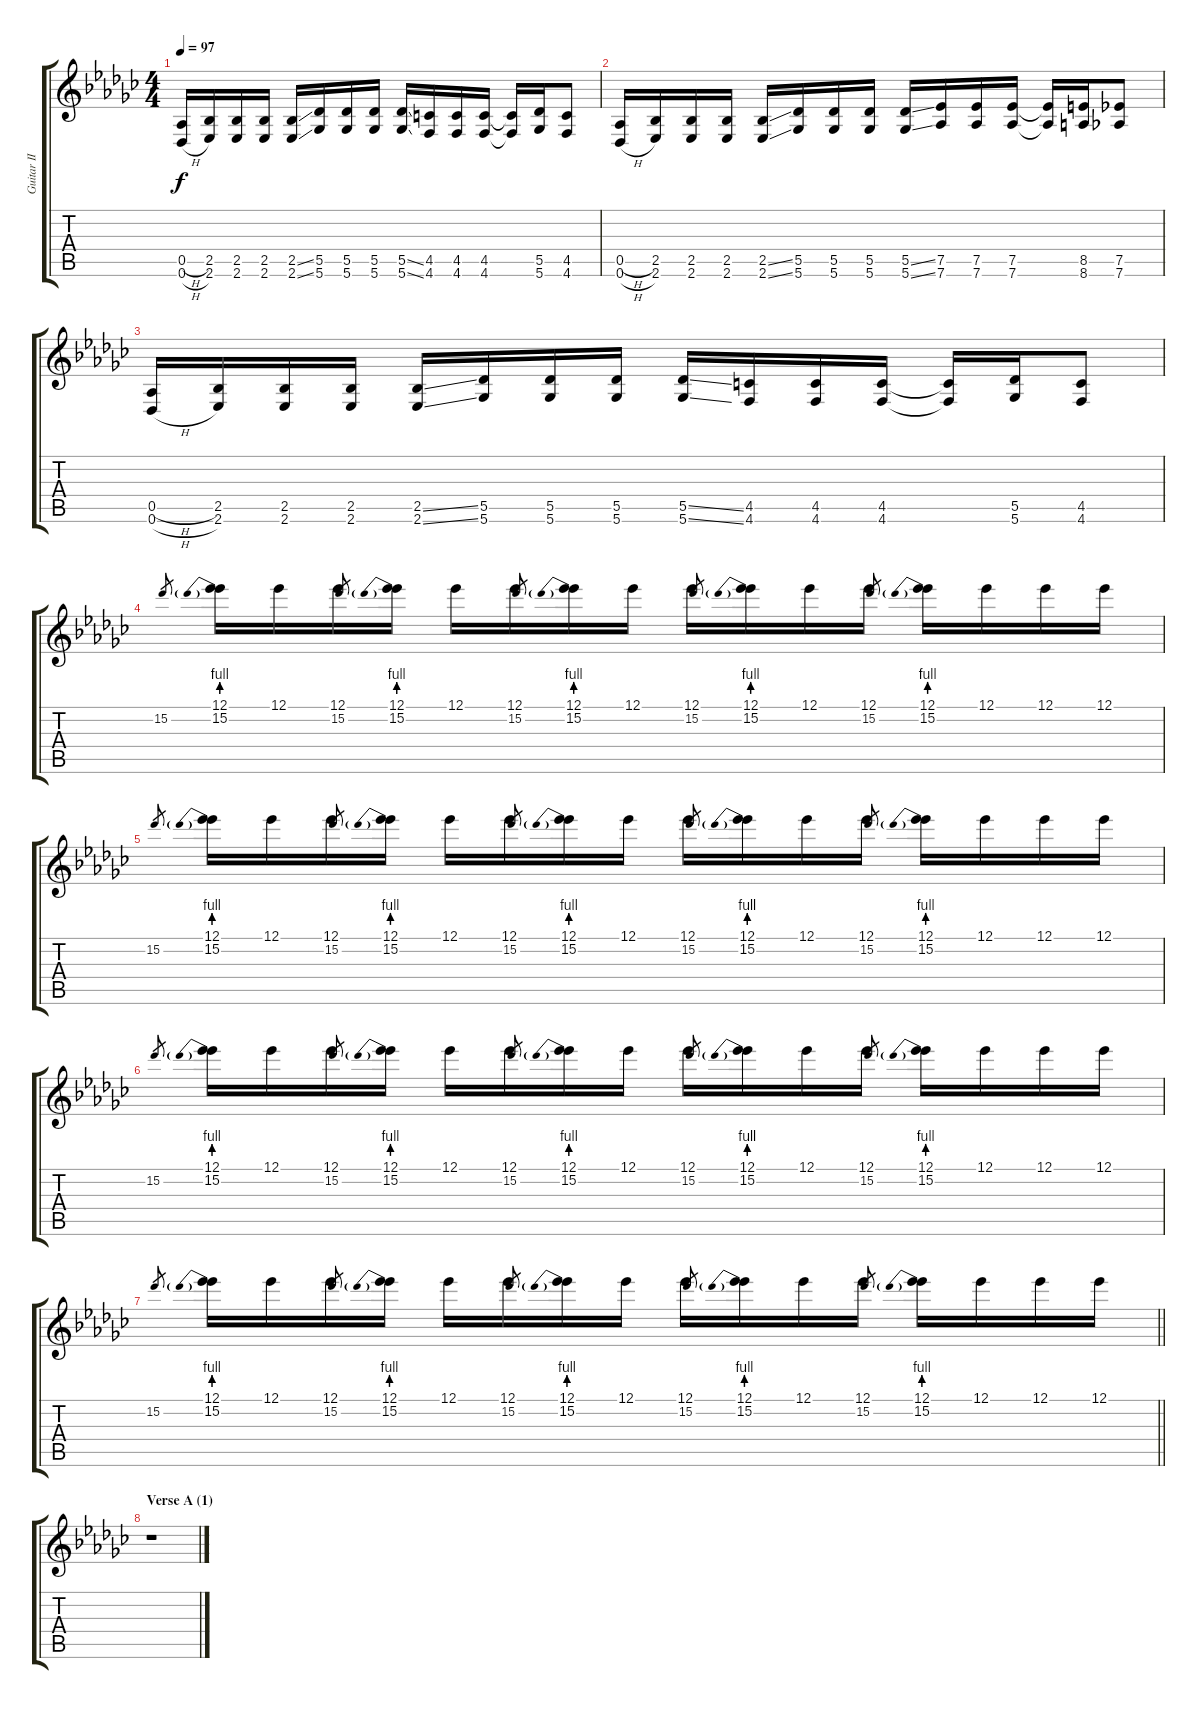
\track ("Guitar II" "Guitar II") {instrument distortionguitar}
\staff {score tabs}
\tuning (Eb4 Bb3 Gb3 Db3 Ab2 Db2) {hide}
\ts (4 4)
\tempo 97
\clef g2
\ks ebminor
(0.5{h} 0.6{h}).16{dy f} (2.5 2.6).16 (2.5 2.6).16 (2.5 2.6).16 (2.5{ss} 2.6{ss}).16 (5.5 5.6).16 (5.5 5.6).16 (5.5 5.6).16 (5.5{ss} 5.6{ss}).16 (4.5 4.6).16 (4.5 4.6).16 (4.5 4.6).16 (4.5{t} 4.6{t}).16 (5.5 5.6).16 (4.5 4.6).8 |
(0.5{h} 0.6{h}).16 (2.5 2.6).16 (2.5 2.6).16 (2.5 2.6).16 (2.5{ss} 2.6{ss}).16 (5.5 5.6).16 (5.5 5.6).16 (5.5 5.6).16 (5.5{ss} 5.6{ss}).16 (7.5 7.6).16 (7.5 7.6).16 (7.5 7.6).16 (7.5{t} 7.6{t}).16 (8.5 8.6).16 (7.5 7.6).8 |
(0.5{h} 0.6{h}).16 (2.5 2.6).16 (2.5 2.6).16 (2.5 2.6).16 (2.5{ss} 2.6{ss}).16 (5.5 5.6).16 (5.5 5.6).16 (5.5 5.6).16 (5.5{ss} 5.6{ss}).16 (4.5 4.6).16 (4.5 4.6).16 (4.5 4.6).16 (4.5{t} 4.6{t}).16 (5.5 5.6).16 (4.5 4.6).8 |
15.2.8{gr} (12.1 15.2{be (prebend 0 4 60 4)}).16 12.1.16 12.1.16 15.2.8{gr} (12.1 15.2{be (prebend 0 4 60 4)}).16 12.1.16 12.1.16 15.2.8{gr} (12.1 15.2{be (prebend 0 4 60 4)}).16 12.1.16 12.1.16 15.2.8{gr} (12.1 15.2{be (prebend 0 4 60 4)}).16 12.1.16 12.1.16 15.2.8{gr} (12.1 15.2{be (prebend 0 4 60 4)}).16 12.1.16 12.1.16 12.1.16 |
15.2.8{gr} (12.1 15.2{be (prebend 0 4 60 4)}).16 12.1.16 12.1.16 15.2.8{gr} (12.1 15.2{be (prebend 0 4 60 4)}).16 12.1.16 12.1.16 15.2.8{gr} (12.1 15.2{be (prebend 0 4 60 4)}).16 12.1.16 12.1.16 15.2.8{gr} (12.1 15.2{be (prebend 0 4 60 4)}).16 12.1.16 12.1.16 15.2.8{gr} (12.1 15.2{be (prebend 0 4 60 4)}).16 12.1.16 12.1.16 12.1.16 |
15.2.8{gr} (12.1 15.2{be (prebend 0 4 60 4)}).16 12.1.16 12.1.16 15.2.8{gr} (12.1 15.2{be (prebend 0 4 60 4)}).16 12.1.16 12.1.16 15.2.8{gr} (12.1 15.2{be (prebend 0 4 60 4)}).16 12.1.16 12.1.16 15.2.8{gr} (12.1 15.2{be (prebend 0 4 60 4)}).16 12.1.16 12.1.16 15.2.8{gr} (12.1 15.2{be (prebend 0 4 60 4)}).16 12.1.16 12.1.16 12.1.16 |
\barLineRight lightlight
15.2.8{gr} (12.1 15.2{be (prebend 0 4 60 4)}).16 12.1.16 12.1.16 15.2.8{gr} (12.1 15.2{be (prebend 0 4 60 4)}).16 12.1.16 12.1.16 15.2.8{gr} (12.1 15.2{be (prebend 0 4 60 4)}).16 12.1.16 12.1.16 15.2.8{gr} (12.1 15.2{be (prebend 0 4 60 4)}).16 12.1.16 12.1.16 15.2.8{gr} (12.1 15.2{be (prebend 0 4 60 4)}).16 12.1.16 12.1.16 12.1.16 |
\section ("" "Verse A (1)")
r.1
